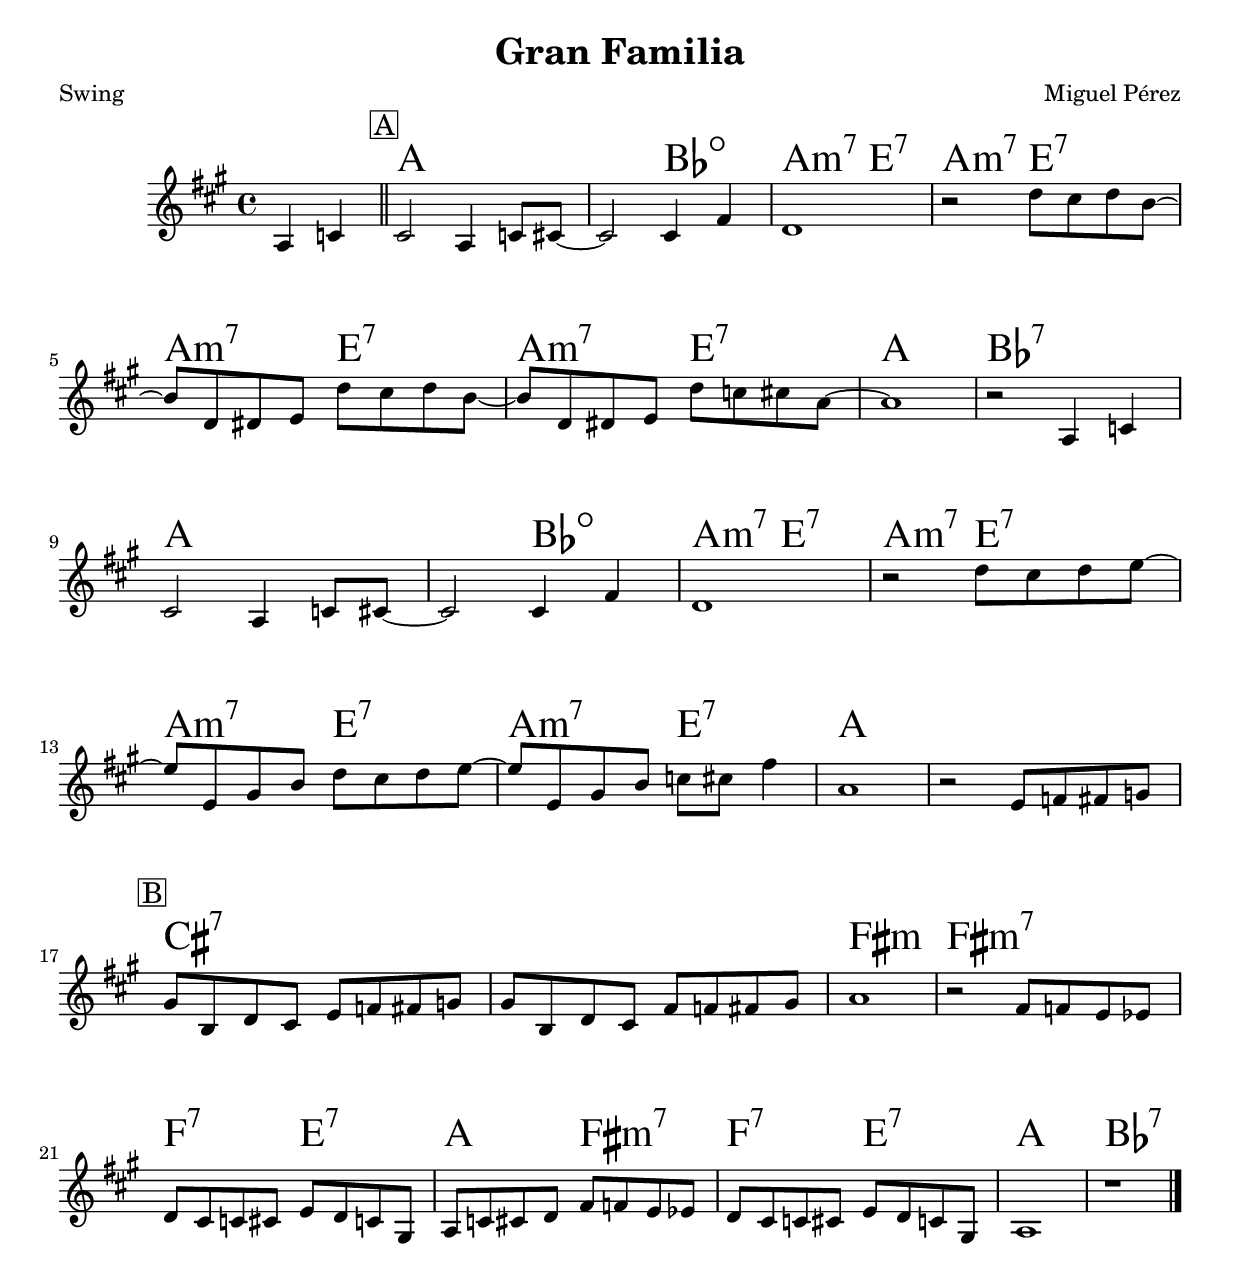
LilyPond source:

\include "headers.ly"

\header {
  title = "Gran Familia"
  composer = "Miguel Pérez"
  poet = "Swing"
}

cifrado =  \chords {
  \partial 2 r2 | 
  a1 | a2 bes:dim | a:min7 e:7 | a:min7 e:7 |
  a:min7 e:7 | a:min7 e:7 | a1 | bes:7 |
  
  a1 | a2 bes:dim | a:min7 e:7 | a:min7 e:7 |
  a:min7 e:7 | a:min7 e:7 | a1 | a |
  
  cis:7 | cis:7 | fis:min | fis:min7 |
  f2:7 e:7 | a fis:min7 | f:7 e:7 | a1 | bes:7

}

melo = \relative c' {
  \key a \major
  
  \partial 2 a4 c | 
   \mark \parteA
   \dbar
  
  cis2 a4 c8 cis~ | cis2 cis4 fis | d1 | r2 d'8 cis d b~ | 
  \break
  b d, dis e d' cis d b~ | b d, dis e d' c cis a~ | a1 | r2 a,4 c |
  \break
  cis2 a4 c8 cis~ | cis2 cis4 fis | d1 | r2 d'8 cis d e~ | 
  \break
  e e, gis b d cis d e~ | e e, gis b c cis fis4 | a,1 | r2 e8 f fis g |
  \break
  
  \mark \parteB
  gis b, d cis e8 f fis g | gis b, d cis fis f fis gis | a1 | r2 fis8 f e ees |
  \break
  d cis c cis e d c gis | a c cis d fis8 f e ees | d cis c cis e d c gis | a1 |
  r1
  \fin
}

<<
  \cifrado
  \melo
>>